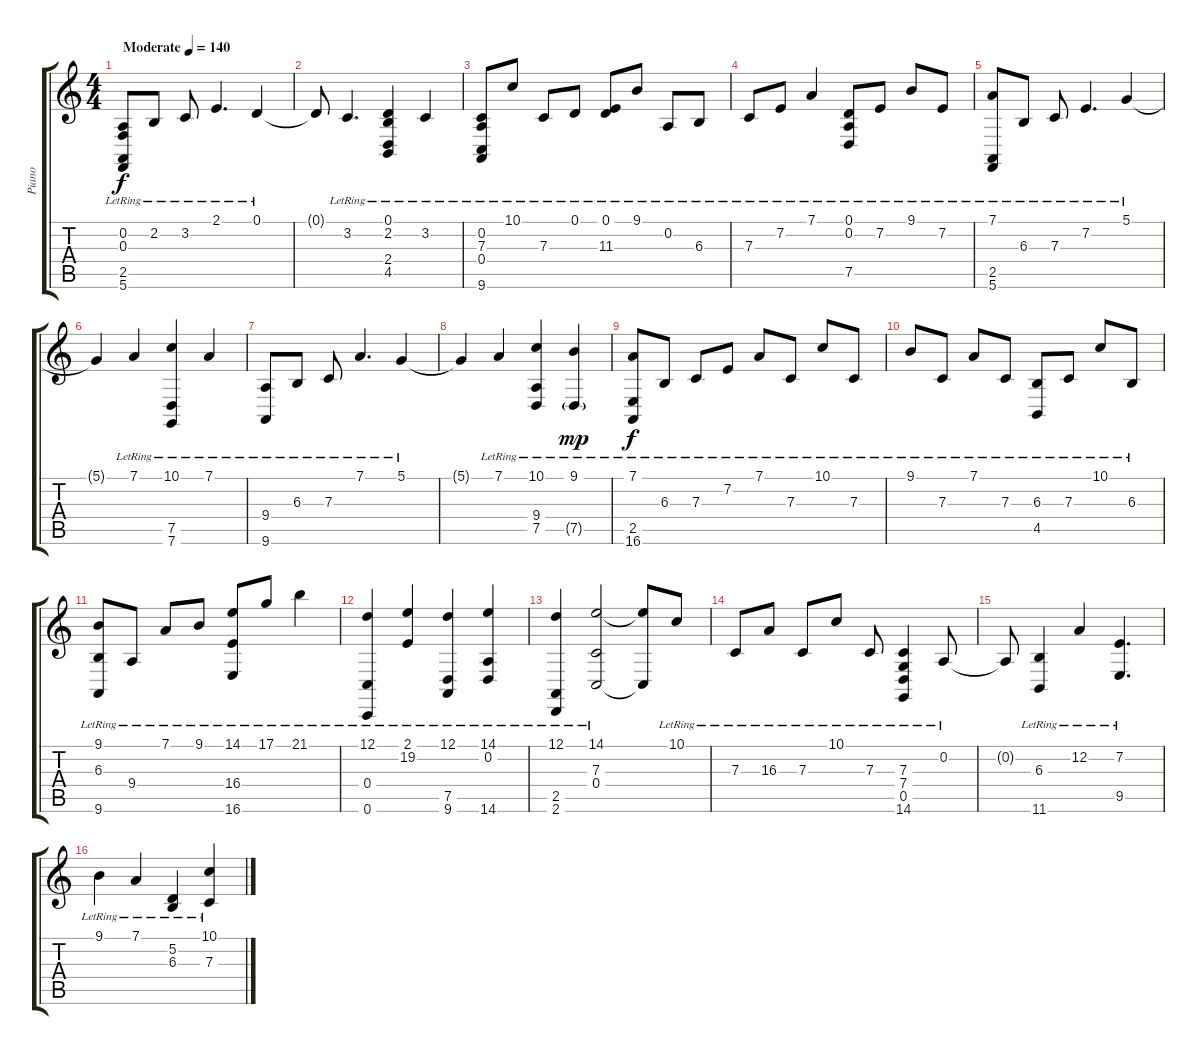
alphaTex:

\track ("Piano" "Piano") {instrument acousticgrandpiano}
\staff {score tabs}
\tuning (D4 A3 F3 C3 G2 C2) {hide}
\ts (4 4)
\tempo (140 "Moderate")
\clef g2
\ks c
(0.2{lr} 0.3{lr} 2.5{lr} 5.6{lr}).8{dy f instrument acousticgrandpiano} 2.2{lr}.8 3.2{lr}.8 2.1{lr}.4{d} 0.1{lr}.4 |
0.1{t}.8 3.2{lr}.4{d} (0.1{lr} 2.2{lr} 2.4{lr} 4.5{lr}).4 3.2{lr}.4 |
(0.2{lr} 7.3{lr} 0.4{lr} 9.6{lr}).8 10.1{lr}.8 7.3{lr}.8 0.1{lr}.8 (0.1{lr} 11.3{lr}).8 9.1{lr}.8 0.2{lr}.8 6.3{lr}.8 |
7.3{lr}.8 7.2{lr}.8 7.1{lr}.4 (0.1{lr} 0.2{lr} 7.5{lr}).8 7.2{lr}.8 9.1{lr}.8 7.2{lr}.8 |
(7.1{lr} 2.5{lr} 5.6{lr}).8 6.3{lr}.8 7.3{lr}.8 7.2{lr}.4{d} 5.1{lr}.4 |
5.1{t}.4 7.1{lr}.4 (10.1{lr} 7.5{lr} 7.6{lr}).4 7.1{lr}.4 |
(9.4{lr} 9.6{lr}).8 6.3{lr}.8 7.3{lr}.8 7.1{lr}.4{d} 5.1{lr}.4 |
5.1{t}.4 7.1{lr}.4 (10.1{lr} 9.4{lr} 7.5{lr}).4 (9.1{lr} 7.5{g lr}).4{dy mp} |
(7.1{lr} 2.5{lr} 16.6{lr}).8{dy f} 6.3{lr}.8 7.3{lr}.8 7.2{lr}.8 7.1{lr}.8 7.3{lr}.8 10.1{lr}.8 7.3{lr}.8 |
9.1{lr}.8 7.3{lr}.8 7.1{lr}.8 7.3{lr}.8 (6.3{lr} 4.5{lr}).8 7.3{lr}.8 10.1{lr}.8 6.3{lr}.8 |
(9.1{lr} 6.3{lr} 9.6{lr}).8 9.4{lr}.8 7.1{lr}.8 9.1{lr}.8 (14.1{lr} 16.4{lr} 16.6{lr}).8 17.1{lr}.8 21.1{lr}.4 |
(12.1{lr} 0.4{lr} 0.6{lr}).4 (2.1{lr} 19.2{lr}).4 (12.1{lr} 7.5{lr} 9.6{lr}).4 (14.1{lr} 0.2{lr} 14.6{lr}).4 |
(12.1{lr} 2.5{lr} 2.6{lr}).4 (14.1{lr} 7.3{lr} 0.4{lr}).2 (14.1{t} 0.4{t}).8 10.1{lr}.8 |
7.3{lr}.8 16.3{lr}.8 7.3{lr}.8 10.1{lr}.8 7.3{lr}.8 (7.3{lr} 7.4{lr} 0.5{lr} 14.6{lr}).4 0.2{lr}.8 |
0.2{t}.8 (6.3{lr} 11.6{lr}).4 12.2{lr}.4 (7.2{lr} 9.5{lr}).4{d} |
9.1{lr}.4 7.1{lr}.4 (5.2{lr} 6.3{lr}).4 (10.1{lr} 7.3{lr}).4
